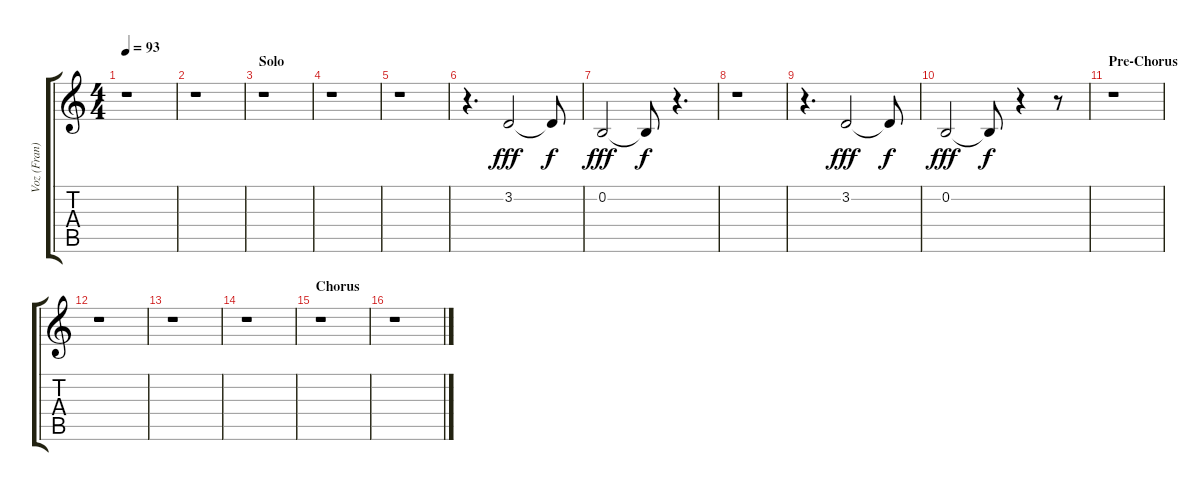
\track ("Voz (Fran)" "Voz (Fran)") {instrument cello}
\staff {score tabs}
\tuning (E4 B3 G3 D3 A2 E2) {hide}
\ts (4 4)
\tempo 93
\clef g2
\ks c
r.1{dy fff} |
r.1 |
\section ("" "Solo")
r.1 |
r.1 |
r.1 |
r.4{d} 3.2.2 3.2{t}.8{dy f} |
0.2.2{dy fff} 0.2{t}.8{dy f} r.4{d} |
r.1 |
r.4{d} 3.2.2{dy fff} 3.2{t}.8{dy f} |
0.2.2{dy fff} 0.2{t}.8{dy f} r.4 r.8 |
\section ("" "Pre-Chorus")
r.1 |
r.1 |
r.1 |
r.1 |
\section ("" "Chorus")
r.1 |
r.1
